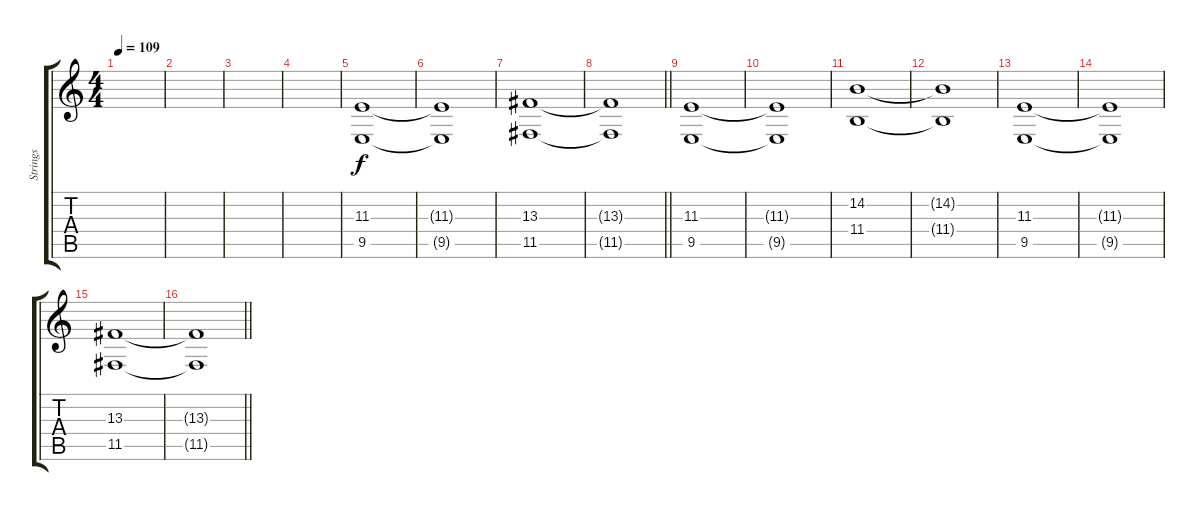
\track ("Strings" "Strings") {instrument synthstrings2}
\staff {score tabs}
\tuning (D4 A3 F3 C3 G2 C2) {hide}
\ts (4 4)
\tempo 109
\clef g2
\ks c
|
|
|
|
(11.3 9.5).1 |
(11.3{t} 9.5{t}).1 |
(13.3 11.5).1 |
\barLineRight lightlight
(13.3{t} 11.5{t}).1 |
(11.3 9.5).1 |
(11.3{t} 9.5{t}).1 |
(14.2 11.4).1 |
(14.2{t} 11.4{t}).1 |
(11.3 9.5).1 |
(11.3{t} 9.5{t}).1 |
(13.3 11.5).1 |
\barLineRight lightlight
(13.3{t} 11.5{t}).1
